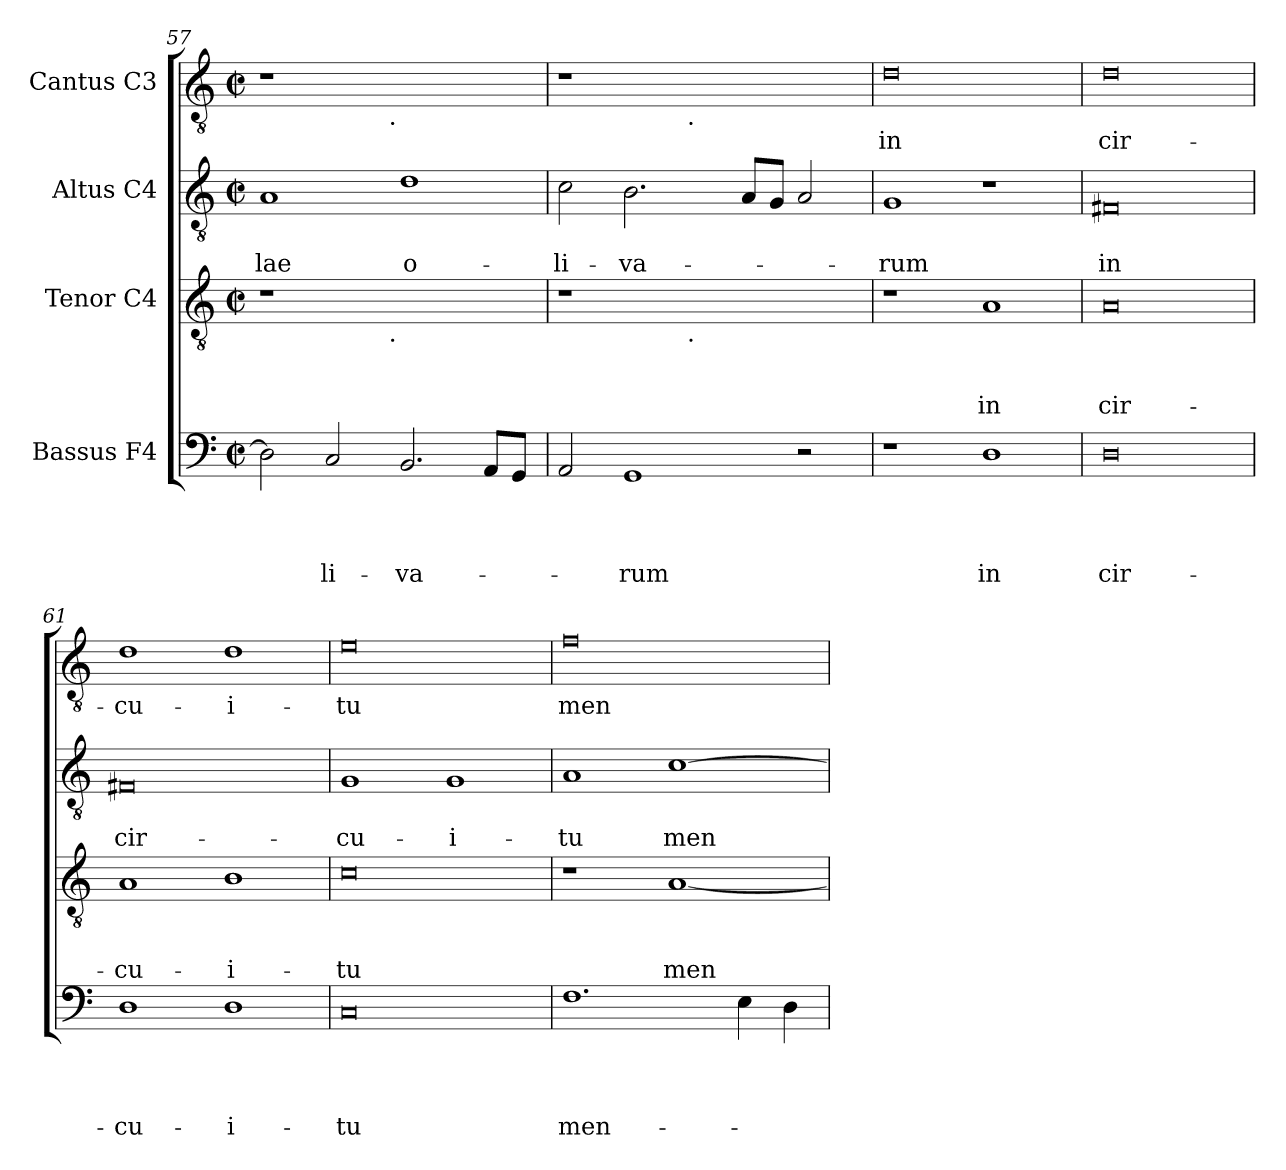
**kern	**text	**text	**text	**text	**kern	**text	**text	**text	**kern	**text	**text	**kern	**text
*part4	*part4	*part4	*part4	*part4	*part3	*part3	*part3	*part3	*part2	*part2	*part2	*part1	*part1
*staff4	*staff4	*staff4	*staff4	*staff4	*staff3	*staff3	*staff3	*staff3	*staff2	*staff2	*staff2	*staff1	*staff1
*I"Bassus F4	*	*	*	*	*I"Tenor C4	*	*	*	*I"Altus C4	*	*	*I"Cantus C3	*
*clefF4	*	*	*	*	*clefGv2	*	*	*	*clefGv2	*	*	*clefGv2	*
*k[]	*	*	*	*	*k[]	*	*	*	*k[]	*	*	*k[]	*
*C:	*	*	*	*	*C:	*	*	*	*C:	*	*	*C:	*
*M2/2	*	*	*	*	*M2/2	*	*	*	*M2/2	*	*	*M2/2	*
*met(c|)	*	*	*	*	*met(c|)	*	*	*	*met(c|)	*	*	*met(c|)	*
=57	=57	=57	=57	=57	=57	=57	=57	=57	=57	=57	=57	=57	=57
!	!	!	!	!	!	!	!	!	!	!	!LO:LY:b	!	!
*	*	*	*	*	*^	*	*	*	*	*	*	*^	*
2D\]	.	.	.	.	1r	2ryy	.	.	.	1A	.	-lae	1r	2ryy	.
!	!	!	!	!LO:LY:b	!	!	!	!	!	!	!	!	!	!	!
2C/	.	.	.	-li-	.	4...ryy	.	.	.	.	.	.	.	4...ryy	.
!	!	!	!	!	!	!	!	!	!	!	!	!	!	!LO:TX:b:t=.	!
!	!	!	!	!	!	!LO:TX:b:t=.	!	!	!	!	!	!	!	!	!
.	.	.	.	.	.	1ryy	.	.	.	.	.	.	.	1ryy	.
!	!	!	!	!LO:LY:b	!	!	!	!	!	!	!	!LO:LY:b	!	!	!
2.BB/	.	.	.	-va-	1ryy	.	.	.	.	1d	.	o-	1ryy	.	.
8AA/L	.	.	.	.	.	.	.	.	.	.	.	.	.	.	.
8GG/J	.	.	.	.	.	.	.	.	.	.	.	.	.	.	.
.	.	.	.	.	.	32ryy	.	.	.	.	.	.	.	32ryy	.
=58	=58	=58	=58	=58	=58	=58	=58	=58	=58	=58	=58	=58	=58	=58	=58
!	!	!	!	!	!	!	!	!	!	!	!	!LO:LY:b	!	!	!
2AA/	.	.	.	.	1r	2ryy	.	.	.	2c\	.	-li-	1r	2ryy	.
!	!	!	!	!LO:LY:b	!	!	!	!	!	!	!	!LO:LY:b	!	!	!
1GG	.	.	.	-rum	.	4...ryy	.	.	.	2.B\	.	-va-	.	4...ryy	.
!	!	!	!	!	!	!	!	!	!	!	!	!	!	!LO:TX:b:t=.	!
!	!	!	!	!	!	!LO:TX:b:t=.	!	!	!	!	!	!	!	!	!
.	.	.	.	.	.	1ryy	.	.	.	.	.	.	.	1ryy	.
.	.	.	.	.	1ryy	.	.	.	.	.	.	.	1ryy	.	.
.	.	.	.	.	.	.	.	.	.	8A/L	.	.	.	.	.
.	.	.	.	.	.	.	.	.	.	8G/J	.	.	.	.	.
2r	.	.	.	.	.	.	.	.	.	2A/	.	.	.	.	.
.	.	.	.	.	.	32ryy	.	.	.	.	.	.	.	32ryy	.
=59	=59	=59	=59	=59	=59	=59	=59	=59	=59	=59	=59	=59	=59	=59	=59
!	!	!	!	!	!	!	!	!	!	!	!	!LO:LY:b	!	!	!LO:LY:b
*	*	*	*	*	*v	*v	*	*	*	*	*	*	*v	*v	*
1r	.	.	.	.	1r	.	.	.	1G	.	-rum	0d	in
!	!	!	!	!LO:LY:b	!	!	!	!LO:LY:b	!	!	!	!	!
1D	.	.	.	in	1A	.	.	in	1r	.	.	.	.
=60	=60	=60	=60	=60	=60	=60	=60	=60	=60	=60	=60	=60	=60
!	!	!	!	!LO:LY:b	!	!	!	!LO:LY:b	!	!	!LO:LY:b	!	!LO:LY:b
0D	.	.	.	cir-	0A	.	.	cir-	0F#X	.	in	0d	cir-
!!LO:LB:g=z
=61	=61	=61	=61	=61	=61	=61	=61	=61	=61	=61	=61	=61	=61
!	!	!	!	!LO:LY:b	!	!	!	!LO:LY:b	!	!	!LO:LY:b	!	!LO:LY:b
1D	.	.	.	-cu-	1A	.	.	-cu-	0F#X	.	cir-	1d	-cu-
!	!	!	!	!LO:LY:b	!	!	!	!LO:LY:b	!	!	!	!	!LO:LY:b
1D	.	.	.	-i-	1B	.	.	-i-	.	.	.	1d	-i-
=62	=62	=62	=62	=62	=62	=62	=62	=62	=62	=62	=62	=62	=62
!	!	!	!	!LO:LY:b	!	!	!	!LO:LY:b	!	!	!LO:LY:b	!	!LO:LY:b
0C	.	.	.	-tu	0c	.	.	-tu	1G	.	-cu-	0e	-tu
!	!	!	!	!	!	!	!	!	!	!	!LO:LY:b	!	!
.	.	.	.	.	.	.	.	.	1G	.	-i-	.	.
=63	=63	=63	=63	=63	=63	=63	=63	=63	=63	=63	=63	=63	=63
!	!	!	!	!LO:LY:b	!	!	!	!	!	!	!LO:LY:b	!	!LO:LY:b
1.F	.	.	.	men-	1r	.	.	.	1A	.	-tu	0f	men-
!	!	!	!	!	!	!	!	!LO:LY:b	!	!	!LO:LY:b	!	!
.	.	.	.	.	[<1A	.	.	men-	[>1c	.	men-	.	.
4E\	.	.	.	.	.	.	.	.	.	.	.	.	.
4D\	.	.	.	.	.	.	.	.	.	.	.	.	.
=	=	=	=	=	=	=	=	=	=	=	=	=	=
*-	*-	*-	*-	*-	*-	*-	*-	*-	*-	*-	*-	*-	*-
